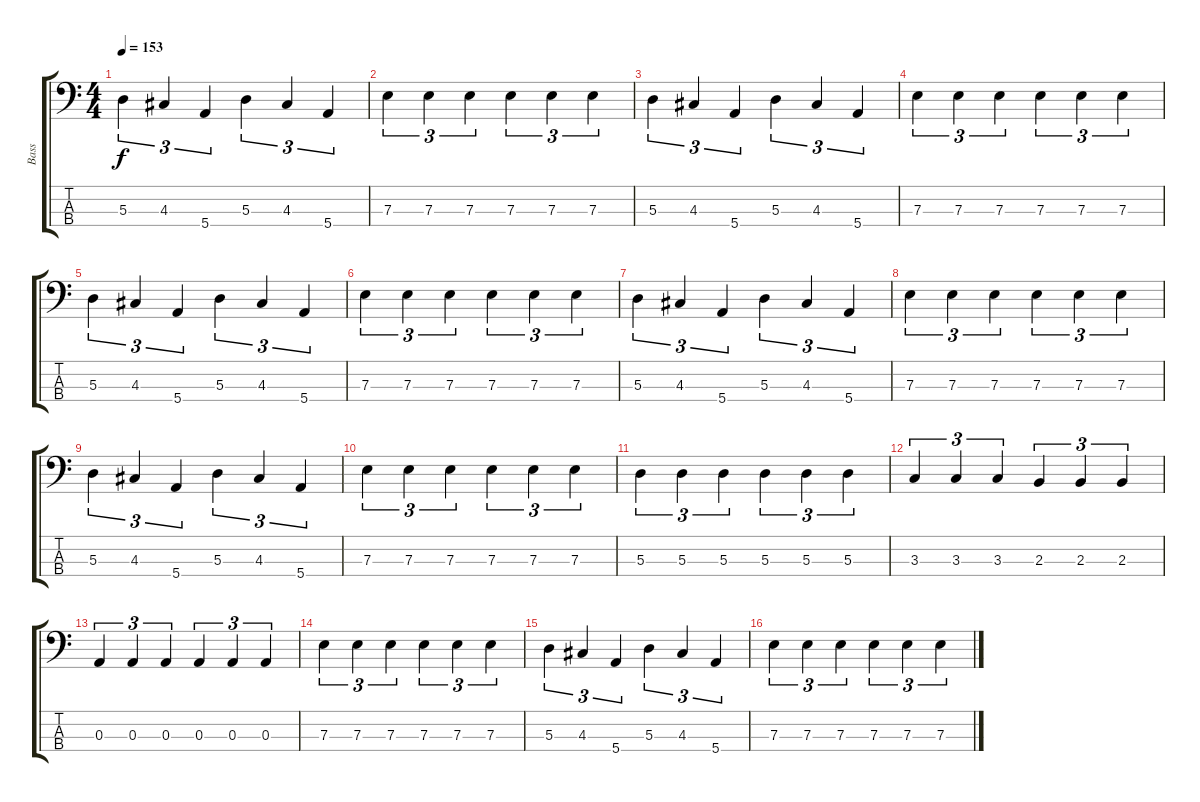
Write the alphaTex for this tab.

\track ("Bass" "Bass") {instrument electricbasspick}
\staff {score tabs}
\tuning (G2 D2 A1 E1) {hide}
\ts (4 4)
\tempo 153
\clef f4
\ks c
5.3.4{tu (3 2) dy f} 4.3.4{tu (3 2)} 5.4.4{tu (3 2)} 5.3.4{tu (3 2)} 4.3.4{tu (3 2)} 5.4.4{tu (3 2)} |
7.3.4{tu (3 2)} 7.3.4{tu (3 2)} 7.3.4{tu (3 2)} 7.3.4{tu (3 2)} 7.3.4{tu (3 2)} 7.3.4{tu (3 2)} |
5.3.4{tu (3 2)} 4.3.4{tu (3 2)} 5.4.4{tu (3 2)} 5.3.4{tu (3 2)} 4.3.4{tu (3 2)} 5.4.4{tu (3 2)} |
7.3.4{tu (3 2)} 7.3.4{tu (3 2)} 7.3.4{tu (3 2)} 7.3.4{tu (3 2)} 7.3.4{tu (3 2)} 7.3.4{tu (3 2)} |
5.3.4{tu (3 2)} 4.3.4{tu (3 2)} 5.4.4{tu (3 2)} 5.3.4{tu (3 2)} 4.3.4{tu (3 2)} 5.4.4{tu (3 2)} |
7.3.4{tu (3 2)} 7.3.4{tu (3 2)} 7.3.4{tu (3 2)} 7.3.4{tu (3 2)} 7.3.4{tu (3 2)} 7.3.4{tu (3 2)} |
5.3.4{tu (3 2)} 4.3.4{tu (3 2)} 5.4.4{tu (3 2)} 5.3.4{tu (3 2)} 4.3.4{tu (3 2)} 5.4.4{tu (3 2)} |
7.3.4{tu (3 2)} 7.3.4{tu (3 2)} 7.3.4{tu (3 2)} 7.3.4{tu (3 2)} 7.3.4{tu (3 2)} 7.3.4{tu (3 2)} |
5.3.4{tu (3 2)} 4.3.4{tu (3 2)} 5.4.4{tu (3 2)} 5.3.4{tu (3 2)} 4.3.4{tu (3 2)} 5.4.4{tu (3 2)} |
7.3.4{tu (3 2)} 7.3.4{tu (3 2)} 7.3.4{tu (3 2)} 7.3.4{tu (3 2)} 7.3.4{tu (3 2)} 7.3.4{tu (3 2)} |
5.3.4{tu (3 2)} 5.3.4{tu (3 2)} 5.3.4{tu (3 2)} 5.3.4{tu (3 2)} 5.3.4{tu (3 2)} 5.3.4{tu (3 2)} |
3.3.4{tu (3 2)} 3.3.4{tu (3 2)} 3.3.4{tu (3 2)} 2.3.4{tu (3 2)} 2.3.4{tu (3 2)} 2.3.4{tu (3 2)} |
0.3.4{tu (3 2)} 0.3.4{tu (3 2)} 0.3.4{tu (3 2)} 0.3.4{tu (3 2)} 0.3.4{tu (3 2)} 0.3.4{tu (3 2)} |
7.3.4{tu (3 2)} 7.3.4{tu (3 2)} 7.3.4{tu (3 2)} 7.3.4{tu (3 2)} 7.3.4{tu (3 2)} 7.3.4{tu (3 2)} |
5.3.4{tu (3 2)} 4.3.4{tu (3 2)} 5.4.4{tu (3 2)} 5.3.4{tu (3 2)} 4.3.4{tu (3 2)} 5.4.4{tu (3 2)} |
7.3.4{tu (3 2)} 7.3.4{tu (3 2)} 7.3.4{tu (3 2)} 7.3.4{tu (3 2)} 7.3.4{tu (3 2)} 7.3.4{tu (3 2)}
